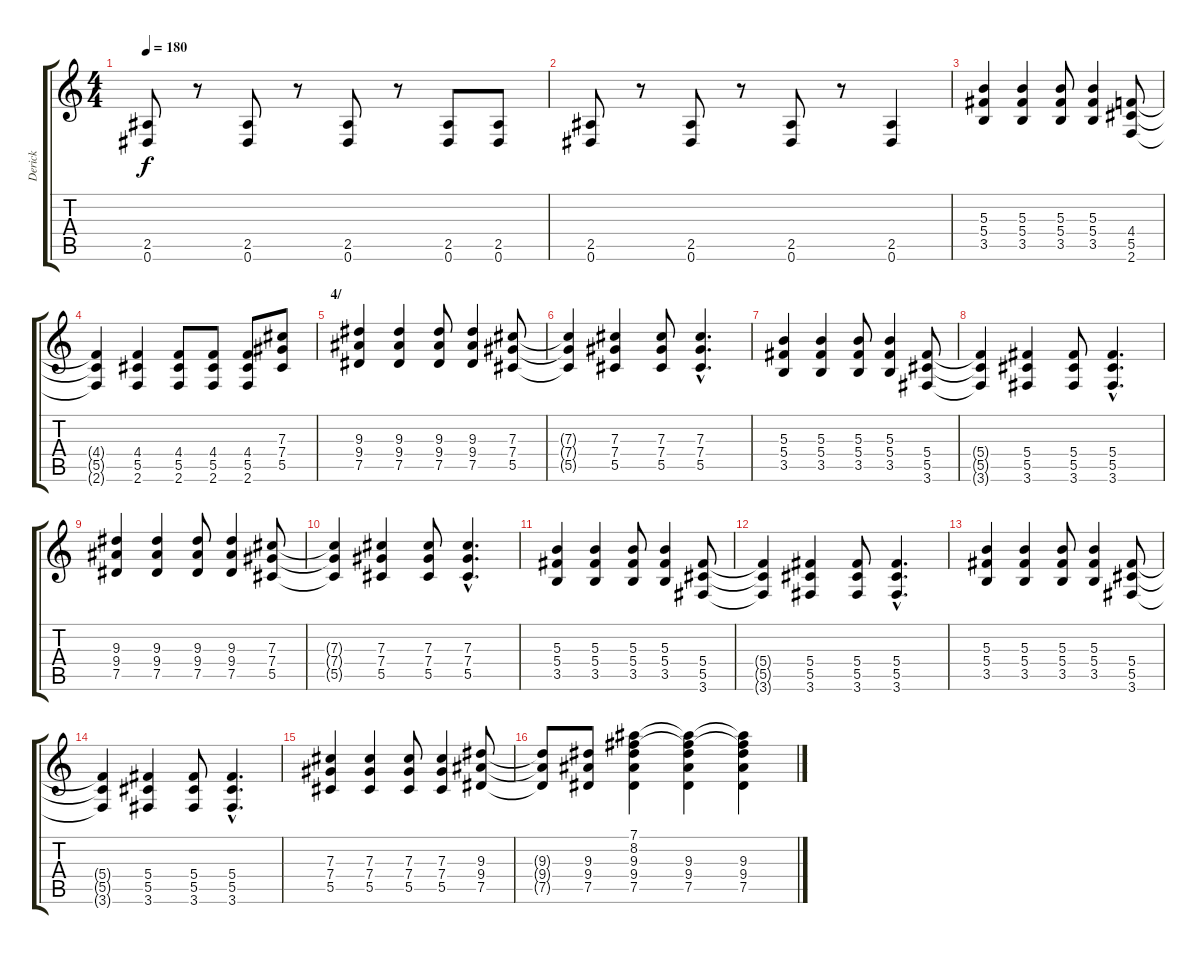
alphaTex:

\track ("Derick" "Derick") {instrument distortionguitar}
\staff {score tabs}
\tuning (Eb4 Bb3 Gb3 Db3 Ab2 Eb2) {hide}
\ts (4 4)
\tempo 180
\clef g2
\ks c
(2.5 0.6).8{dy f} r.8 (2.5 0.6).8 r.8 (2.5 0.6).8 r.8 (2.5 0.6).8 (2.5 0.6).8 |
(2.5 0.6).8 r.8 (2.5 0.6).8 r.8 (2.5 0.6).8 r.8 (2.5 0.6).4 |
(5.3 5.4 3.5).4 (5.3 5.4 3.5).4 (5.3 5.4 3.5).8 (5.3 5.4 3.5).4 (4.4 5.5 2.6).8 |
(4.4{t} 5.5{t} 2.6{t}).4 (4.4 5.5 2.6).4 (4.4 5.5 2.6).8 (4.4 5.5 2.6).8 (4.4 5.5 2.6).8 (7.3 7.4 5.5).8 |
\section ("" "4/")
(9.3 9.4 7.5).4 (9.3 9.4 7.5).4 (9.3 9.4 7.5).8 (9.3 9.4 7.5).4 (7.3 7.4 5.5).8 |
(7.3{t} 7.4{t} 5.5{t}).4 (7.3 7.4 5.5).4 (7.3 7.4 5.5).8 (7.3{hac} 7.4{hac} 5.5{hac}).4{d} |
(5.3 5.4 3.5).4 (5.3 5.4 3.5).4 (5.3 5.4 3.5).8 (5.3 5.4 3.5).4 (5.4 5.5 3.6).8 |
(5.4{t} 5.5{t} 3.6{t}).4 (5.4 5.5 3.6).4 (5.4 5.5 3.6).8 (5.4{hac} 5.5{hac} 3.6{hac}).4{d} |
(9.3 9.4 7.5).4 (9.3 9.4 7.5).4 (9.3 9.4 7.5).8 (9.3 9.4 7.5).4 (7.3 7.4 5.5).8 |
(7.3{t} 7.4{t} 5.5{t}).4 (7.3 7.4 5.5).4 (7.3 7.4 5.5).8 (7.3{hac} 7.4{hac} 5.5{hac}).4{d} |
(5.3 5.4 3.5).4 (5.3 5.4 3.5).4 (5.3 5.4 3.5).8 (5.3 5.4 3.5).4 (5.4 5.5 3.6).8 |
(5.4{t} 5.5{t} 3.6{t}).4 (5.4 5.5 3.6).4 (5.4 5.5 3.6).8 (5.4{hac} 5.5{hac} 3.6{hac}).4{d} |
(5.3 5.4 3.5).4 (5.3 5.4 3.5).4 (5.3 5.4 3.5).8 (5.3 5.4 3.5).4 (5.4 5.5 3.6).8 |
(5.4{t} 5.5{t} 3.6{t}).4 (5.4 5.5 3.6).4 (5.4 5.5 3.6).8 (5.4{hac} 5.5{hac} 3.6{hac}).4{d} |
(7.3 7.4 5.5).4 (7.3 7.4 5.5).4 (7.3 7.4 5.5).8 (7.3 7.4 5.5).4 (9.3 9.4 7.5).8 |
(9.3{t} 9.4{t} 7.5{t}).8 (9.3 9.4 7.5).8 (7.1 8.2 9.3 9.4 7.5).4 (7.1{t} 8.2{t} 9.3 9.4 7.5).4 (7.1{t} 8.2{t} 9.3 9.4 7.5).4
